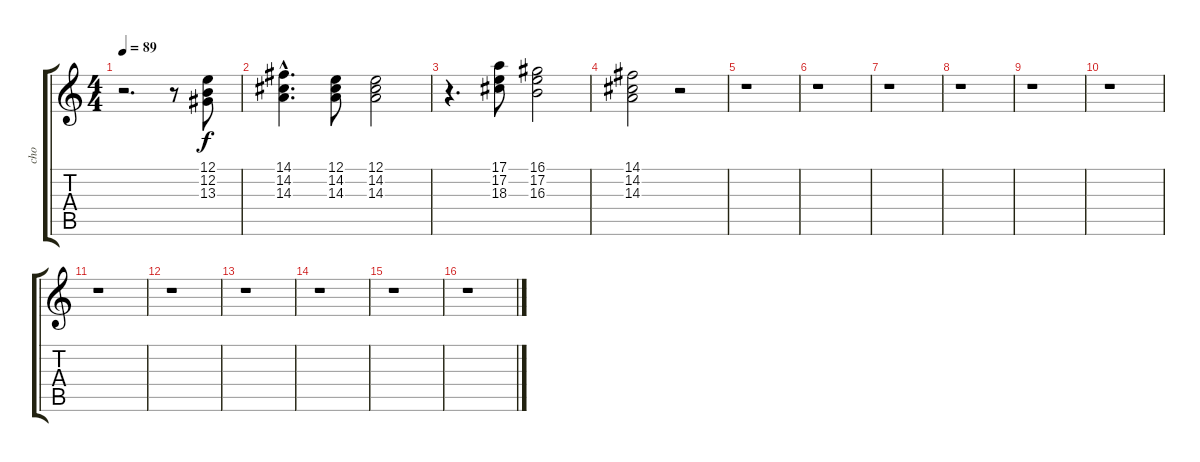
\track ("cho" "cho") {instrument choiraahs}
\staff {score tabs}
\tuning (E4 B3 G3 D3 A2 E2) {hide}
\ts (4 4)
\tempo 89
\clef g2
\ks c
r.2{d dy f} r.8 (12.1 12.2 13.3).8 |
(14.1{hac} 14.2{hac} 14.3{hac}).4{d} (12.1 14.2 14.3).8 (12.1 14.2 14.3).2 |
r.4{d} (17.1 17.2 18.3).8 (16.1 17.2 16.3).2 |
(14.1 14.2 14.3).2 r.2 |
r.1 |
r.1 |
r.1 |
r.1 |
r.1 |
r.1 |
r.1 |
r.1 |
r.1 |
r.1 |
r.1 |
r.1
